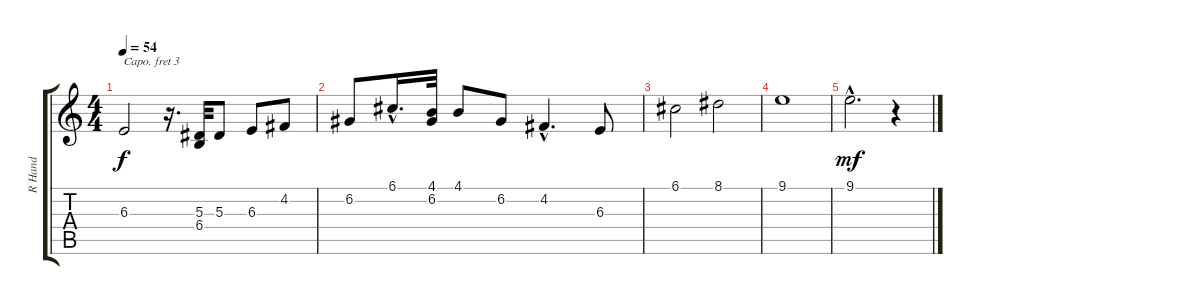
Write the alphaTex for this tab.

\track ("R Hand" "R Hand") {instrument acousticgrandpiano}
\staff {score tabs}
\capo 3
\tuning (E4 B3 G3 D3 A2 E2) {hide}
\ts (4 4)
\tempo 54
\clef g2
\ks c
6.3.2{dy f} r.16{d} (5.3 6.4).32 5.3.8 6.3.8 4.2.8 |
6.2.8 6.1{hac}.16{d} (4.1 6.2).32 4.1.8 6.2.8 4.2{hac}.4{d} 6.3.8 |
6.1.2 8.1.2 |
9.1.1 |
9.1{hac}.2{d dy mf} r.4
